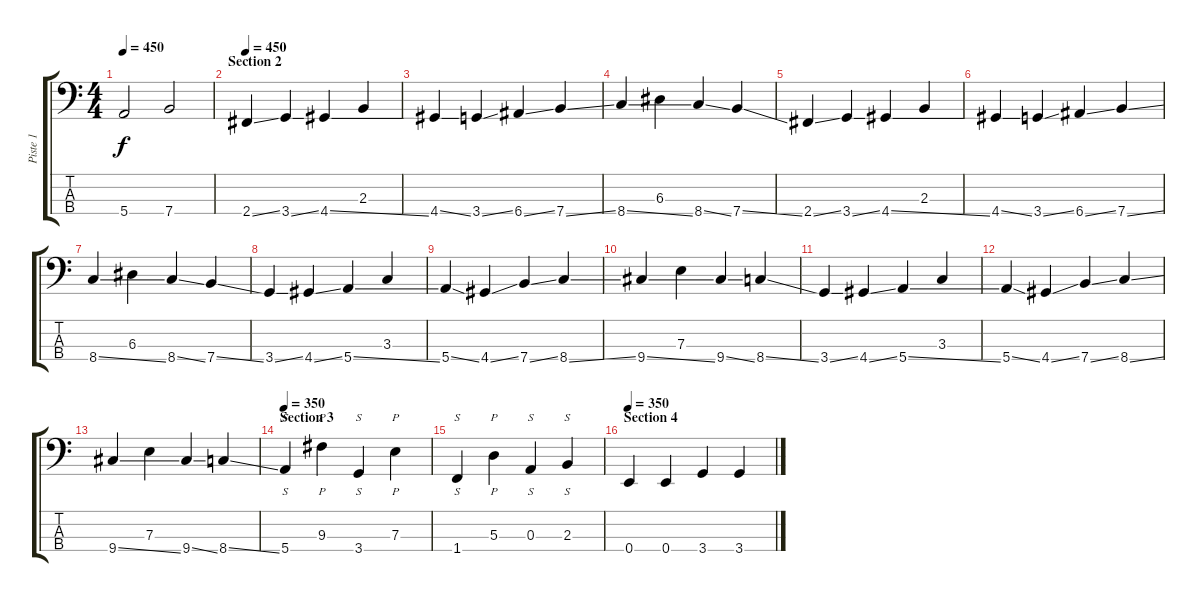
\track ("Piste 1" "Piste 1") {instrument electricbassfinger}
\staff {score tabs}
\tuning (G2 D2 A1 E1) {hide}
\ts (4 4)
\tempo 450
\clef f4
\ks c
5.4.2{dy f} 7.4.2 |
\section ("" "Section 2")
\tempo 450
2.4{ss}.4{volume 16 balance 8 instrument electricbassfinger} 3.4{ss}.4 4.4{ss}.4 2.3.4 |
4.4{ss}.4 3.4{ss}.4 6.4{ss}.4 7.4{ss}.4 |
8.4{ss}.4 6.3.4 8.4{ss}.4 7.4{ss}.4 |
2.4{ss}.4 3.4{ss}.4 4.4{ss}.4 2.3.4 |
4.4{ss}.4 3.4{ss}.4 6.4{ss}.4 7.4{ss}.4 |
8.4{ss}.4 6.3.4 8.4{ss}.4 7.4{ss}.4 |
3.4{ss}.4 4.4{ss}.4 5.4{ss}.4 3.3.4 |
5.4{ss}.4 4.4{ss}.4 7.4{ss}.4 8.4{ss}.4 |
9.4{ss}.4 7.3.4 9.4{ss}.4 8.4{ss}.4 |
3.4{ss}.4 4.4{ss}.4 5.4{ss}.4 3.3.4 |
5.4{ss}.4 4.4{ss}.4 7.4{ss}.4 8.4{ss}.4 |
9.4{ss}.4 7.3.4 9.4{ss}.4 8.4{ss}.4 |
\section ("" "Section 3")
\tempo 350
5.4.4{s volume 16 balance 8 instrument slapbass2} 9.3.4{p} 3.4.4{s} 7.3.4{p} |
1.4.4{s} 5.3.4{p} 0.3.4{s} 2.3.4{s} |
\section ("" "Section 4")
\tempo 350
0.4.4{volume 16 instrument electricbassfinger} 0.4.4 3.4.4 3.4.4
